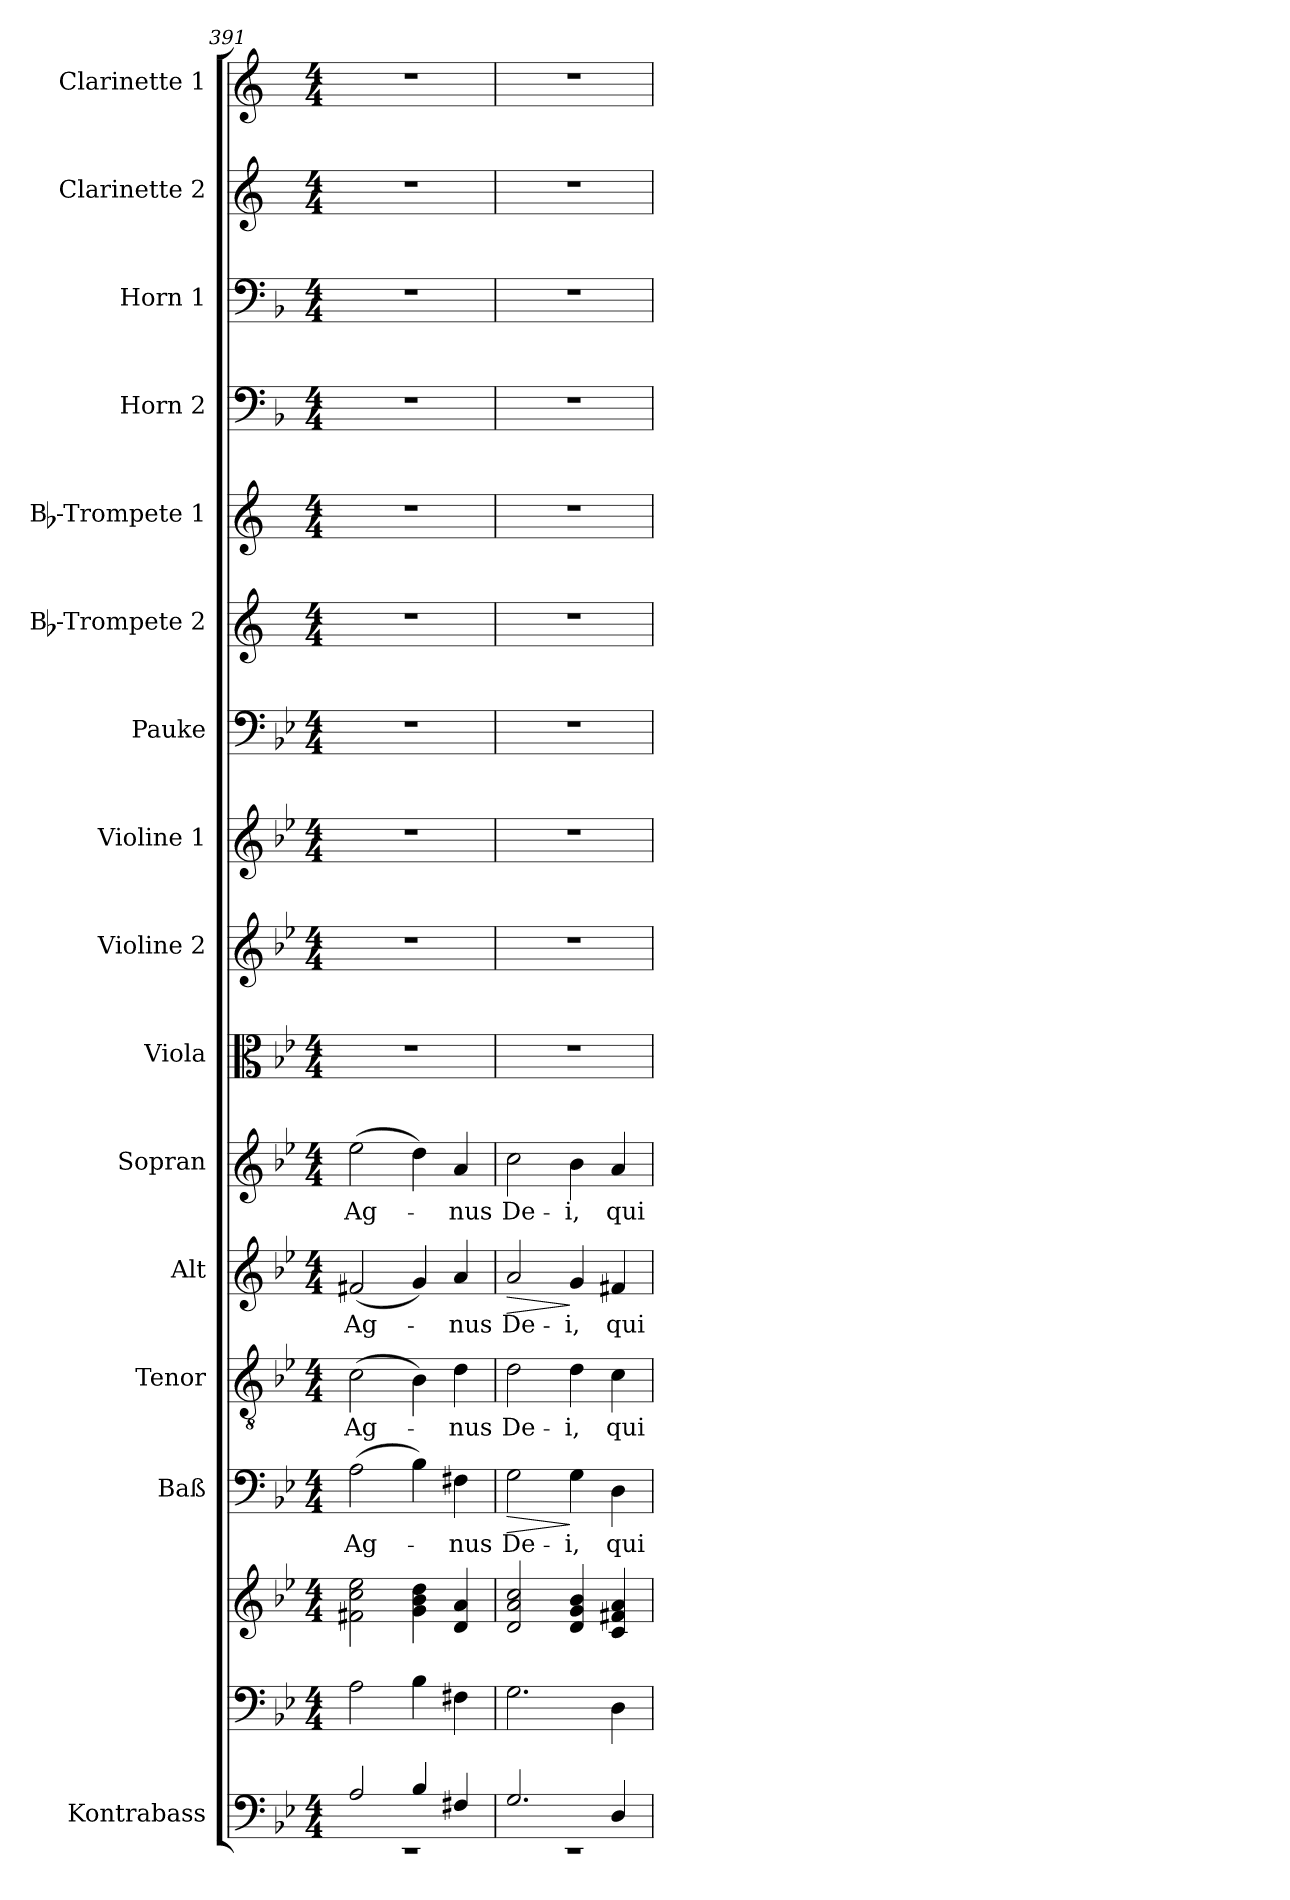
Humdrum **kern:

**kern	**kern	**kern	**kern	**text	**dynam	**kern	**text	**kern	**text	**dynam	**kern	**text	**kern	**kern	**kern	**kern	**kern	**kern	**kern	**kern	**kern	**kern
*part16	*part15	*part15	*part14	*part14	*part14	*part13	*part13	*part12	*part12	*part12	*part11	*part11	*part10	*part9	*part8	*part7	*part6	*part5	*part4	*part3	*part2	*part1
*staff17	*staff16	*staff15	*staff14	*staff14	*staff14	*staff13	*staff13	*staff12	*staff12	*staff12	*staff11	*staff11	*staff10	*staff9	*staff8	*staff7	*staff6	*staff5	*staff4	*staff3	*staff2	*staff1
*I"Kontrabass	*	*	*I"Baß	*	*	*I"Tenor	*	*I"Alt	*	*	*I"Sopran	*	*I"Viola	*I"Violine 2	*I"Violine 1	*I"Pauke	*I"Bb-Trompete 2	*I"Bb-Trompete 1	*I"Horn 2	*I"Horn 1	*I"Clarinette 2	*I"Clarinette 1
*I'Kb.	*	*	*I'Baß	*	*	*I'Ten	*	*I'Alt	*	*	*I'Sop	*	*I'Vla.	*I'Vln. 2	*I'Vln. 1	*I'Pk.	*I'Bb Trp. 2	*I'Bb Trp. 1	*I'Hrn. 2	*I'Hrn. 1	*I'Cl. 2	*I'Cl. 1
*clefF4	*clefF4	*clefG2	*clefF4	*	*	*clefGv2	*	*clefG2	*	*	*clefG2	*	*clefC3	*clefG2	*clefG2	*clefF4	*clefG2	*clefG2	*clefF4	*clefF4	*clefG2	*clefG2
*ITrd7c12	*	*	*	*	*	*	*	*	*	*	*	*	*	*	*	*	*ITrd1c2	*ITrd1c2	*ITrd4c7	*ITrd4c7	*ITrd1c2	*ITrd1c2
*k[b-e-]	*k[b-e-]	*k[b-e-]	*k[b-e-]	*	*	*k[b-e-]	*	*k[b-e-]	*	*	*k[b-e-]	*	*k[b-e-]	*k[b-e-]	*k[b-e-]	*k[b-e-]	*k[b-e-]	*k[b-e-]	*k[b-e-]	*k[b-e-]	*k[b-e-]	*k[b-e-]
*B-:	*B-:	*B-:	*B-:	*	*	*B-:	*	*B-:	*	*	*B-:	*	*B-:	*B-:	*B-:	*B-:	*B-:	*B-:	*B-:	*B-:	*B-:	*B-:
*M4/4	*M4/4	*M4/4	*M4/4	*	*	*M4/4	*	*M4/4	*	*	*M4/4	*	*M4/4	*M4/4	*M4/4	*M4/4	*M4/4	*M4/4	*M4/4	*M4/4	*M4/4	*M4/4
=391	=391	=391	=391	=391	=391	=391	=391	=391	=391	=391	=391	=391	=391	=391	=391	=391	=391	=391	=391	=391	=391	=391
*^	*	*	*	*	*	*	*	*	*	*	*	*	*	*	*	*	*	*	*	*	*	*
!	!	!	!	!	!LO:LY:b	!	!	!LO:LY:b	!	!LO:LY:b	!	!	!LO:LY:b	!	!	!	!	!	!	!	!	!	!
2AA/	1rEE	2A\	2f#X\ 2cc\ 2ee-\	(>2A\	Ag-	.	(>2c\	Ag-	(<2f#X/	Ag-	.	(>2ee-\	Ag-	1r	1r	1r	1r	1r	1r	1r	1r	1r	1r
4BB-/	.	4B-\	4g\ 4b-\ 4dd\	4B-\)	.	.	4B-\)	.	4g/)	.	.	4dd\)	.	.	.	.	.	.	.	.	.	.	.
!	!	!	!	!	!LO:LY:b	!	!	!LO:LY:b	!	!LO:LY:b	!	!	!LO:LY:b	!	!	!	!	!	!	!	!	!	!
4FF#X/	.	4F#X\	4d/ 4a/	4F#X\	-nus	.	4d\	-nus	4a/	-nus	.	4a/	-nus	.	.	.	.	.	.	.	.	.	.
=392	=392	=392	=392	=392	=392	=392	=392	=392	=392	=392	=392	=392	=392	=392	=392	=392	=392	=392	=392	=392	=392	=392	=392
!	!	!	!	!	!LO:LY:b	!LO:HP:b	!	!LO:LY:b	!	!LO:LY:b	!LO:HP:b	!	!LO:LY:b	!	!	!	!	!	!	!	!	!	!
2.GG/	1rEE	2.G\	2d/ 2a/ 2cc/	2G\	De-	>	2d\	De-	2a/	De-	>	2cc\	De-	1r	1r	1r	1r	1r	1r	1r	1r	1r	1r
!	!	!	!	!	!LO:LY:b	!	!	!LO:LY:b	!	!LO:LY:b	!	!	!LO:LY:b	!	!	!	!	!	!	!	!	!	!
.	.	.	4d/ 4g/ 4b-/	4G\	-i,	]	4d\	-i,	4g/	-i,	]	4b-\	-i,	.	.	.	.	.	.	.	.	.	.
!	!	!	!	!	!LO:LY:b	!	!	!LO:LY:b	!	!LO:LY:b	!	!	!LO:LY:b	!	!	!	!	!	!	!	!	!	!
4DD/	.	4D\	4c/ 4f#X/ 4a/	4D\	qui	.	4c\	qui	4f#X/	qui	.	4a/	qui	.	.	.	.	.	.	.	.	.	.
*v	*v	*	*	*	*	*	*	*	*	*	*	*	*	*	*	*	*	*	*	*	*	*	*
=	=	=	=	=	=	=	=	=	=	=	=	=	=	=	=	=	=	=	=	=	=	=
*-	*-	*-	*-	*-	*-	*-	*-	*-	*-	*-	*-	*-	*-	*-	*-	*-	*-	*-	*-	*-	*-	*-
